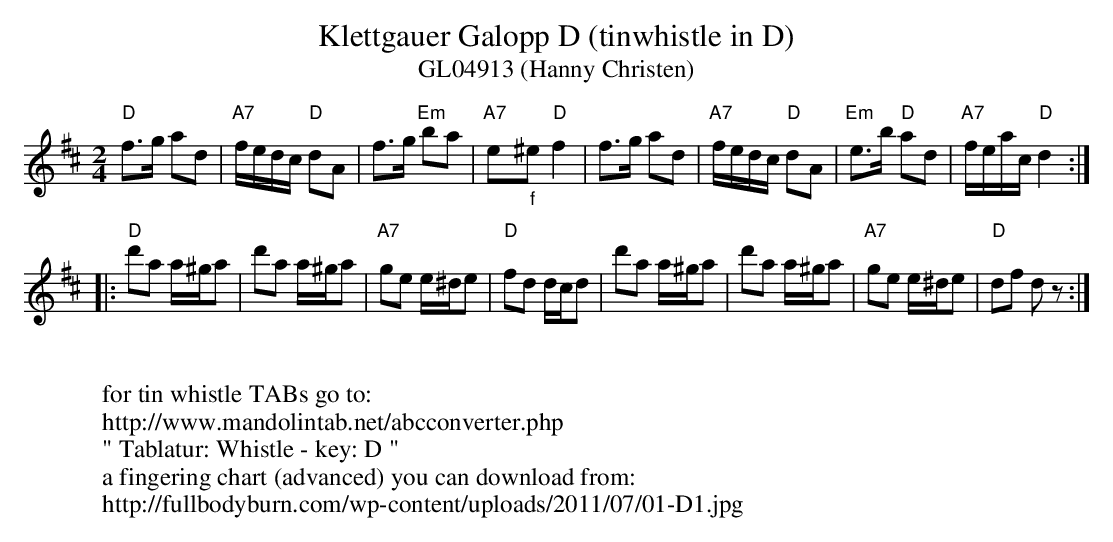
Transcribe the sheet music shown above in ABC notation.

X:1
T:Klettgauer Galopp D (tinwhistle in D)
T:GL04913 (Hanny Christen)
M:2/4
L:1/8
K:D%%MIDI gchordon
"D"f>g ad | "A7"f/2e/2d/2c/2 "D"dA | f>g "Em"ba | "A7"e"_f"^e"D"f2 | f>g ad | "A7"f/2e/2d/2c/2 "D"dA | "Em"e>b "D"ad | "A7"f/2e/2a/2c/2"D"d2 ::
"D"d'a a/2^g/2a | d'a a/2^g/2a | "A7"ge e/2^d/2e | "D"fd d/2c/2d | d'a a/2^g/2a | d'a a/2^g/2a | "A7"ge e/2^d/2e | "D"df dz :|
W:
W:for tin whistle TABs go to:
W:http://www.mandolintab.net/abcconverter.php
W:" Tablatur: Whistle - key: D "
W:a fingering chart (advanced) you can download from:
W:http://fullbodyburn.com/wp-content/uploads/2011/07/01-D1.jpg
